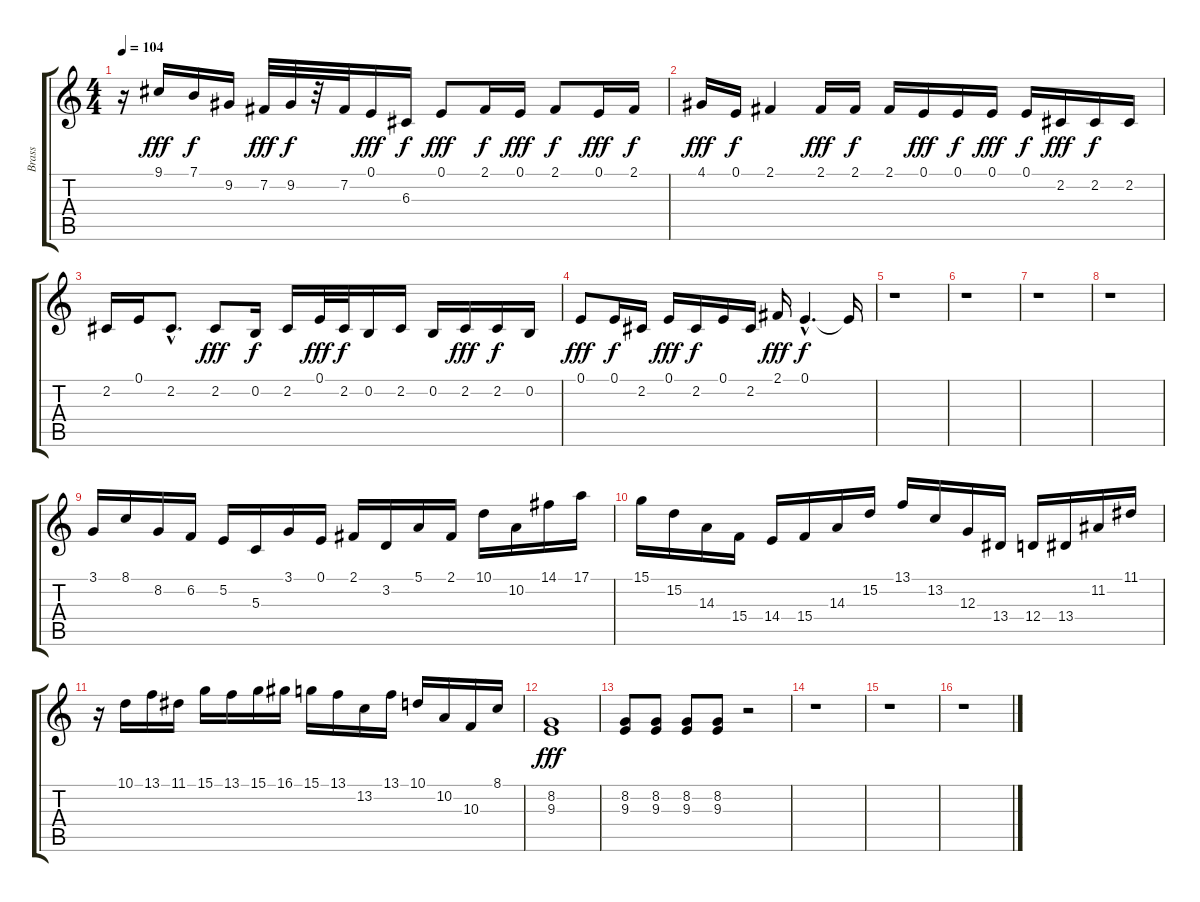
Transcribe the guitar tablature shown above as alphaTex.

\track ("Brass   " "Brass   ") {instrument drawbarorgan}
\staff {score tabs}
\tuning (E4 B3 G3 D3 A2 E2) {hide}
\ts (4 4)
\tempo 104
\clef g2
\ks c
r.16{dy f} 9.1.16{dy fff} 7.1.16{dy f} 9.2.16 7.2.32{dy fff} 9.2.32{dy f} r.32 7.2.32 0.1.16{dy fff} 6.3.16{dy f} 0.1.8{dy fff} 2.1.16{dy f} 0.1.16{dy fff} 2.1.8{dy f} 0.1.16{dy fff} 2.1.16{dy f} |
4.1.16{dy fff} 0.1.16{dy f} 2.1.4 2.1.16{dy fff} 2.1.16{dy f} 2.1.16 0.1.16{dy fff} 0.1.16{dy f} 0.1.16{dy fff} 0.1.16{dy f} 2.2.16{dy fff} 2.2.16{dy f} 2.2.16 |
2.2.16 0.1.16 2.2{hac}.8{d} 2.2.8{dy fff} 0.2.16{dy f} 2.2.16 0.1.32{dy fff} 2.2.32{dy f} 0.2.16 2.2.16 0.2.16 2.2.16{dy fff} 2.2.16{dy f} 0.2.16 |
0.1.8{dy fff} 0.1.16{dy f} 2.2.16 0.1.16{dy fff} 2.2.16{dy f} 0.1.16 2.2.16 2.1.16{dy fff} 0.1{hac}.4{d dy f} 0.1{t}.16 |
r.1 |
r.1 |
r.1 |
r.1 |
3.1.16 8.1.16 8.2.16 6.2.16 5.2.16 5.3.16 3.1.16 0.1.16 2.1.16 3.2.16 5.1.16 2.1.16 10.1.16 10.2.16 14.1.16 17.1.16 |
15.1.16 15.2.16 14.3.16 15.4.16 14.4.16 15.4.16 14.3.16 15.2.16 13.1.16 13.2.16 12.3.16 13.4.16 12.4.16 13.4.16 11.2.16 11.1.16 |
r.16 10.1.16 13.1.16 11.1.16 15.1.16 13.1.16 15.1.16 16.1.16 15.1.16 13.1.16 13.2.16 13.1.16 10.1.16 10.2.16 10.3.16 8.1.16 |
(8.2 9.3).1{dy fff} |
(8.2 9.3).8 (8.2 9.3).8 (8.2 9.3).8 (8.2 9.3).8 r.2 |
r.1 |
r.1 |
r.1
